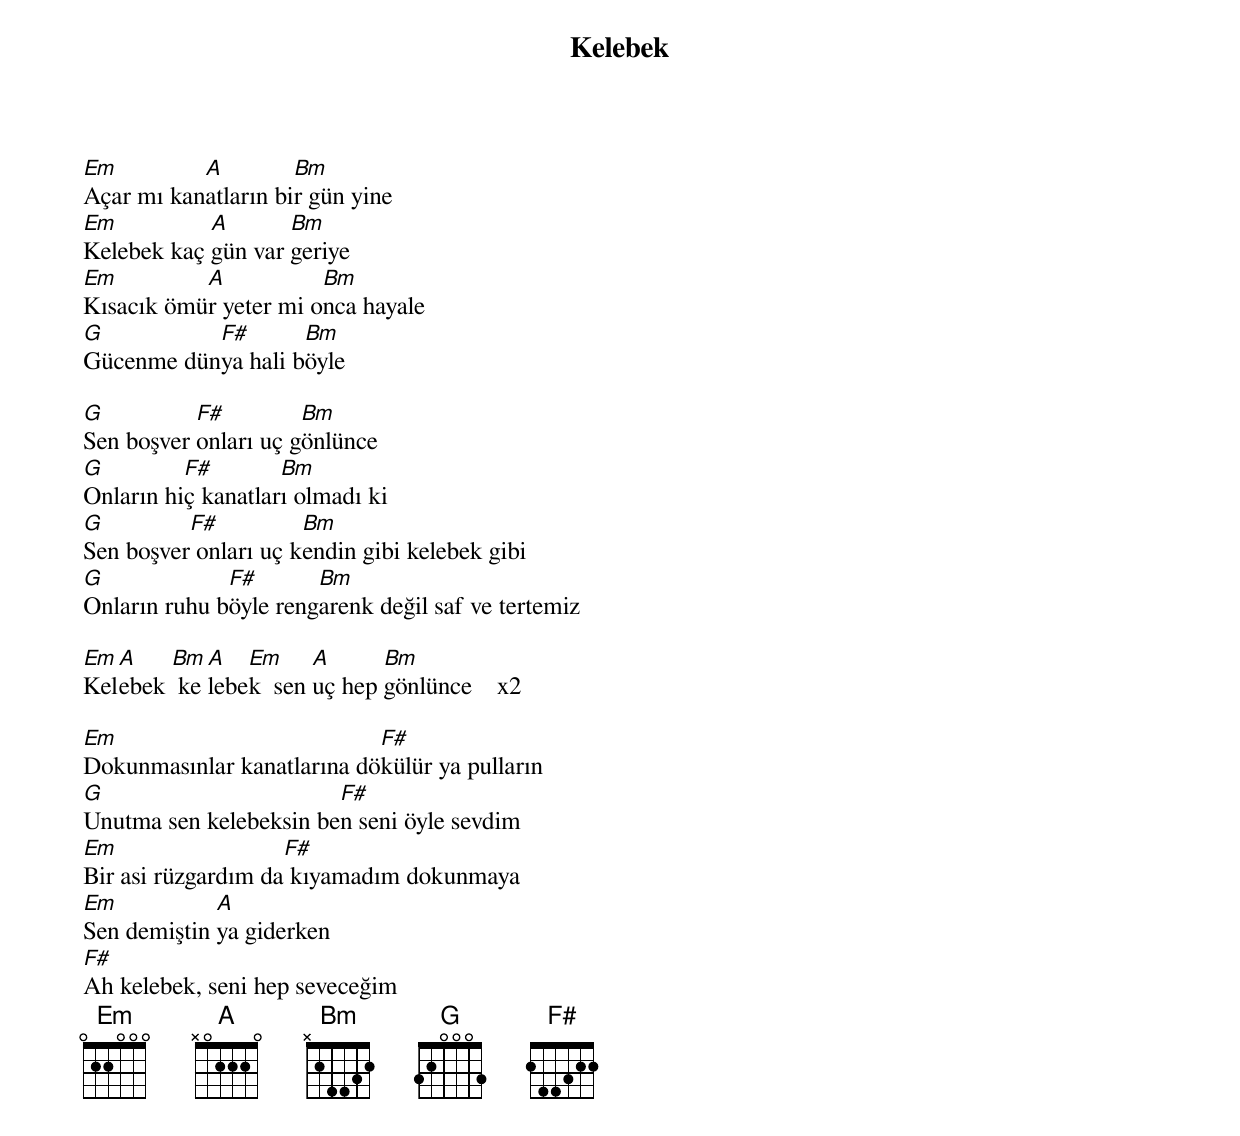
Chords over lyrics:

{title: Kelebek}
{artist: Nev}

Em         A         Bm
Açar mı kanatların bir gün yine
Em          A       Bm
Kelebek kaç gün var geriye
Em         A           Bm
Kısacık ömür yeter mi onca hayale
G          F#       Bm
Gücenme dünya hali böyle

G          F#         Bm
Sen boşver onları uç gönlünce
G         F#        Bm
Onların hiç kanatları olmadı ki
G         F#          Bm
Sen boşver onları uç kendin gibi kelebek gibi
G             F#       Bm
Onların ruhu böyle rengarenk değil saf ve tertemiz

Em A    Bm A   Em     A      Bm
Kelebek  kelebek  sen uç hep gönlünce    x2

Em                          F#
Dokunmasınlar kanatlarına dökülür ya pulların
G                       F#
Unutma sen kelebeksin ben seni öyle sevdim
Em                  F#
Bir asi rüzgardım da kıyamadım dokunmaya
Em           A
Sen demiştin ya giderken
F#
Ah kelebek, seni hep seveceğim
